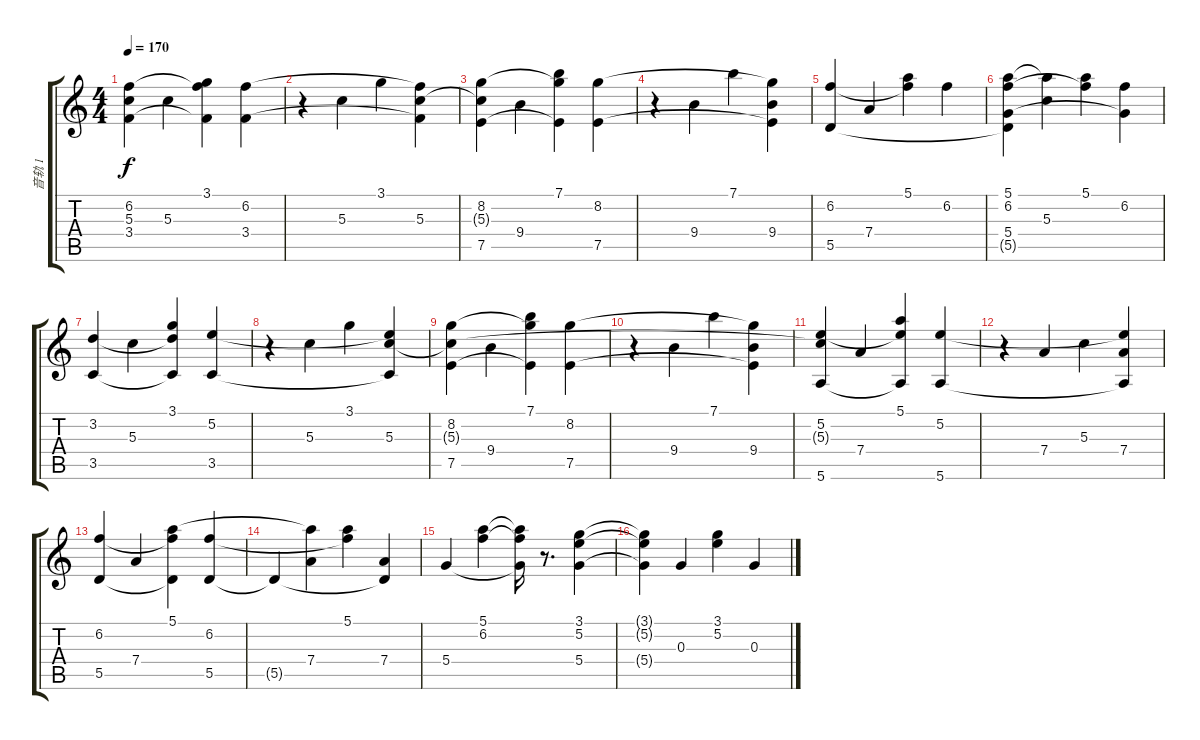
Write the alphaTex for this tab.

\track ("音轨 1" "音轨 1") {instrument acousticguitarnylon}
\staff {score tabs}
\tuning (E4 B3 G3 D3 A2 E2) {hide}
\ts (4 4)
\tempo 170
\clef g2
\ks c
(6.2 5.3{t} 3.4).4{dy f} 5.3.4 (3.1 6.2{t} 3.4{t}).4 (6.2 3.4).4 |
r.4 5.3.4 3.1.4 (6.2{t} 5.3 3.4{t}).4 |
(8.2 5.3{t} 7.5).4 9.4.4 (7.1 8.2{t} 7.5{t}).4 (8.2 7.5).4 |
r.4 9.4.4 7.1.4 (8.2{t} 9.4 7.5{t}).4 |
(6.2 5.5).4 7.4.4 (5.1 6.2{t}).4 6.2.4 |
(5.1 6.2 5.4 5.5{t}).4 (5.1{t} 5.3).4 (5.1 6.2{t}).4 (6.2 5.4{t}).4 |
(3.2 3.5).4 5.3.4 (3.1 3.2{t} 3.5{t}).4 (5.2 3.5).4 |
r.4 5.3.4 3.1.4 (5.2{t} 5.3 3.5{t}).4 |
(8.2 5.3{t} 7.5).4 9.4.4 (7.1 8.2{t} 7.5{t}).4 (8.2 7.5).4 |
r.4 9.4.4 7.1.4 (8.2{t} 9.4 7.5{t}).4 |
(5.2 5.3{t} 5.6).4 7.4.4 (5.1 5.2{t} 5.6{t}).4 (5.2 5.6).4 |
r.4 7.4.4 5.3.4 (5.2{t} 7.4 5.6{t}).4 |
(6.2 5.5).4 7.4.4 (5.1 6.2{t} 5.5{t}).4 (6.2 5.5).4 |
5.5{t}.4 (5.1{t} 7.4).4 (5.1 6.2{t}).4 (7.4 5.5{t}).4 |
5.4.4 (5.1 6.2).4 (5.1{t} 6.2{t} 5.4{t}).16 r.8{d} (3.1 5.2 5.4).4 |
(3.1{t} 5.2{t} 5.4{t}).4 0.3.4 (3.1 5.2).4 0.3.4
